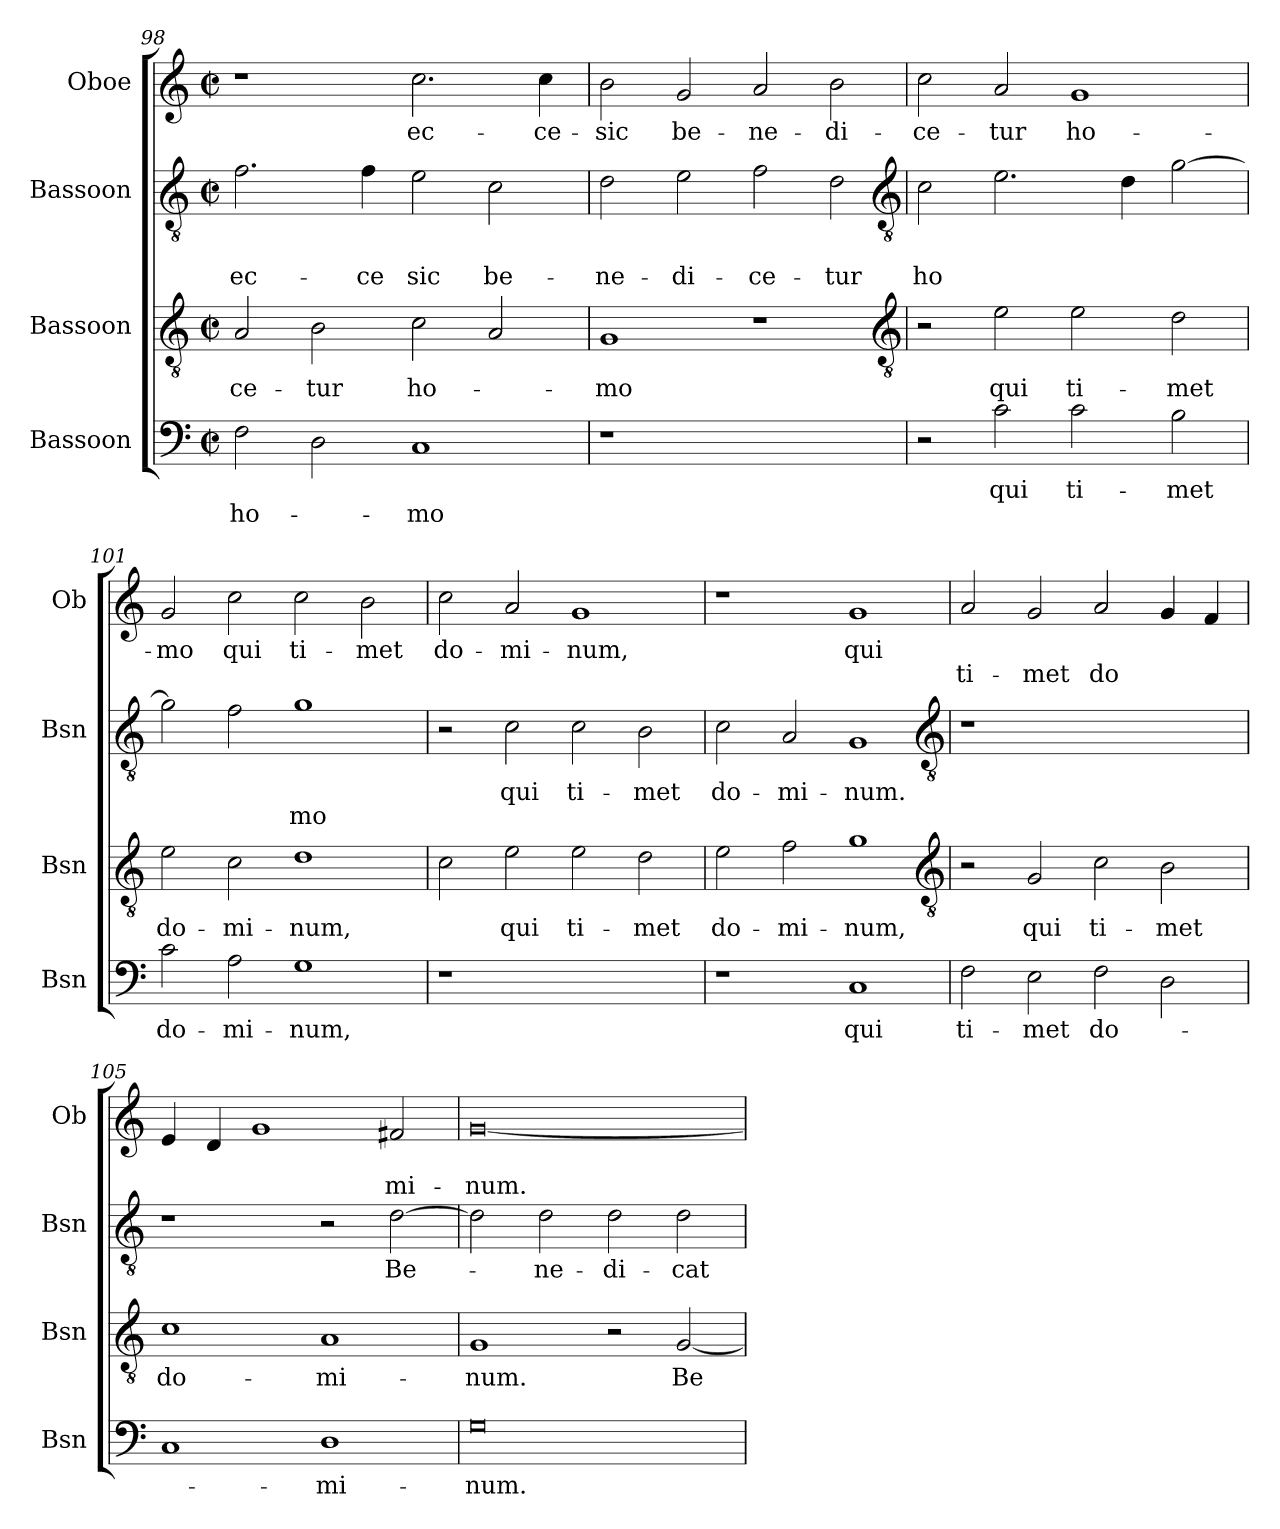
**kern	**text	**text	**kern	**text	**kern	**text	**text	**kern	**text	**text
*part4	*part4	*part4	*part3	*part3	*part2	*part2	*part2	*part1	*part1	*part1
*staff4	*staff4	*staff4	*staff3	*staff3	*staff2	*staff2	*staff2	*staff1	*staff1	*staff1
*I"Bassoon	*	*	*I"Bassoon	*	*I"Bassoon	*	*	*I"Oboe	*	*
*I'Bsn	*	*	*I'Bsn	*	*I'Bsn	*	*	*I'Ob	*	*
*clefF4	*	*	*clefGv2	*	*clefGv2	*	*	*clefG2	*	*
*M2/2	*	*	*M2/2	*	*M2/2	*	*	*M2/2	*	*
*met(c|)	*	*	*met(c|)	*	*met(c|)	*	*	*met(c|)	*	*
=98	=98	=98	=98	=98	=98	=98	=98	=98	=98	=98
!	!	!LO:LY:b	!	!LO:LY:b	!	!	!LO:LY:b	!	!	!
2F	.	ho-	2A	-ce-	2.f	.	ec-	1r	.	.
!	!	!	!	!LO:LY:b	!	!	!	!	!	!
2D	.	.	2B	-tur	.	.	.	.	.	.
!	!	!	!	!	!	!	!LO:LY:b	!	!	!
.	.	.	.	.	4f	.	-ce	.	.	.
!	!	!LO:LY:b	!	!LO:LY:b	!	!	!LO:LY:b	!	!LO:LY:b	!
1C	.	-mo	2c	ho-	2e	.	sic	2.cc	ec-	.
!	!	!	!	!	!	!	!LO:LY:b	!	!	!
.	.	.	2A	.	2c	.	be-	.	.	.
!	!	!	!	!	!	!	!	!	!LO:LY:b	!
.	.	.	.	.	.	.	.	4cc	-ce-	.
=99	=99	=99	=99	=99	=99	=99	=99	=99	=99	=99
!	!	!	!	!LO:LY:b	!	!	!LO:LY:b	!	!LO:LY:b	!
1r	.	.	1G	-mo	2d	.	-ne-	2b	-sic	.
!	!	!	!	!	!	!	!LO:LY:b	!	!LO:LY:b	!
.	.	.	.	.	2e	.	-di-	2g	be-	.
!	!	!	!	!	!	!	!LO:LY:b	!	!LO:LY:b	!
1ryy	.	.	1r	.	2f	.	-ce-	2a	-ne-	.
!	!	!	!	!	!	!	!LO:LY:b	!	!LO:LY:b	!
.	.	.	.	.	2d	.	-tur	2b	-di-	.
*	*	*	*clefGv2	*	*clefGv2	*	*	*	*	*
!!LO:LB:g=z
=100	=100	=100	=100	=100	=100	=100	=100	=100	=100	=100
!	!	!	!	!	!	!	!LO:LY:b	!	!LO:LY:b	!
2r	.	.	2r	.	2c	.	ho	2cc	-ce-	.
!	!LO:LY:b	!	!	!LO:LY:b	!	!	!	!	!LO:LY:b	!
2c	qui	.	2e	qui	2.e	.	.	2a	-tur	.
!	!LO:LY:b	!	!	!LO:LY:b	!	!	!	!	!LO:LY:b	!
2c	ti-	.	2e	ti-	.	.	.	1g	ho-	.
.	.	.	.	.	4d	.	.	.	.	.
!	!LO:LY:b	!	!	!LO:LY:b	!	!	!	!	!	!
2B	-met	.	2d	-met	[2g	.	.	.	.	.
=101	=101	=101	=101	=101	=101	=101	=101	=101	=101	=101
!	!LO:LY:b	!	!	!LO:LY:b	!	!	!	!	!LO:LY:b	!
2c	do-	.	2e	do-	2g]	.	.	2g	-mo	.
!	!LO:LY:b	!	!	!LO:LY:b	!	!	!	!	!LO:LY:b	!
2A	-mi-	.	2c	-mi-	2f	.	.	2cc	qui	.
!	!LO:LY:b	!	!	!LO:LY:b	!	!	!LO:LY:b	!	!LO:LY:b	!
1G	-num,	.	1d	-num,	1g	.	mo	2cc	ti-	.
!	!	!	!	!	!	!	!	!	!LO:LY:b	!
.	.	.	.	.	.	.	.	2b	-met	.
=102	=102	=102	=102	=102	=102	=102	=102	=102	=102	=102
!	!	!	!	!	!	!	!	!	!LO:LY:b	!
1r	.	.	2c	.	2r	.	.	2cc	do-	.
!	!	!	!	!LO:LY:b	!	!LO:LY:b	!	!	!LO:LY:b	!
.	.	.	2e	qui	2c	qui	.	2a	-mi-	.
!	!	!	!	!LO:LY:b	!	!LO:LY:b	!	!	!LO:LY:b	!
1ryy	.	.	2e	ti-	2c	ti-	.	1g	-num,	.
!	!	!	!	!LO:LY:b	!	!LO:LY:b	!	!	!	!
.	.	.	2d	-met	2B	-met	.	.	.	.
=103	=103	=103	=103	=103	=103	=103	=103	=103	=103	=103
!	!	!	!	!LO:LY:b	!	!LO:LY:b	!	!	!	!
1r	.	.	2e	do-	2c	do-	.	1r	.	.
!	!	!	!	!LO:LY:b	!	!LO:LY:b	!	!	!	!
.	.	.	2f	-mi-	2A	-mi-	.	.	.	.
!	!LO:LY:b	!	!	!LO:LY:b	!	!LO:LY:b	!	!	!LO:LY:b	!
1C	qui	.	1g	-num,	1G	-num.	.	1g	qui	.
*	*	*	*clefGv2	*	*clefGv2	*	*	*	*	*
!!LO:LB:g=z
=104	=104	=104	=104	=104	=104	=104	=104	=104	=104	=104
!	!LO:LY:b	!	!	!	!	!	!	!	!	!LO:LY:b
2F	ti-	.	2r	.	1r	.	.	2a	.	ti-
!	!LO:LY:b	!	!	!LO:LY:b	!	!	!	!	!	!LO:LY:b
2E	-met	.	2G	qui	.	.	.	2g	.	-met
!	!LO:LY:b	!	!	!LO:LY:b	!	!	!	!	!	!LO:LY:b
2F	do-	.	2c	ti-	1ryy	.	.	2a	.	do
!	!	!	!	!LO:LY:b	!	!	!	!	!	!
2D	.	.	2B	-met	.	.	.	4g	.	.
.	.	.	.	.	.	.	.	4f	.	.
=105	=105	=105	=105	=105	=105	=105	=105	=105	=105	=105
!	!	!	!	!LO:LY:b	!	!	!	!	!	!
1C	.	.	1c	do-	1r	.	.	4e	.	.
.	.	.	.	.	.	.	.	4d	.	.
.	.	.	.	.	.	.	.	1g	.	.
!	!LO:LY:b	!	!	!LO:LY:b	!	!	!	!	!	!
1D	-mi-	.	1A	-mi-	2r	.	.	.	.	.
!	!	!	!	!	!	!LO:LY:b	!	!	!	!LO:LY:b
.	.	.	.	.	[2d	Be-	.	2f#X	.	mi-
=106	=106	=106	=106	=106	=106	=106	=106	=106	=106	=106
!	!LO:LY:b	!	!	!LO:LY:b	!	!	!	!	!	!LO:LY:b
0G	-num.	.	1G	-num.	2d]	.	.	[0g	.	-num.
!	!	!	!	!	!	!LO:LY:b	!	!	!	!
.	.	.	.	.	2d	-ne-	.	.	.	.
!	!	!	!	!	!	!LO:LY:b	!	!	!	!
.	.	.	2r	.	2d	-di-	.	.	.	.
!	!	!	!	!LO:LY:b	!	!LO:LY:b	!	!	!	!
.	.	.	[2G	Be-	2d	-cat	.	.	.	.
=	=	=	=	=	=	=	=	=	=	=
*-	*-	*-	*-	*-	*-	*-	*-	*-	*-	*-
